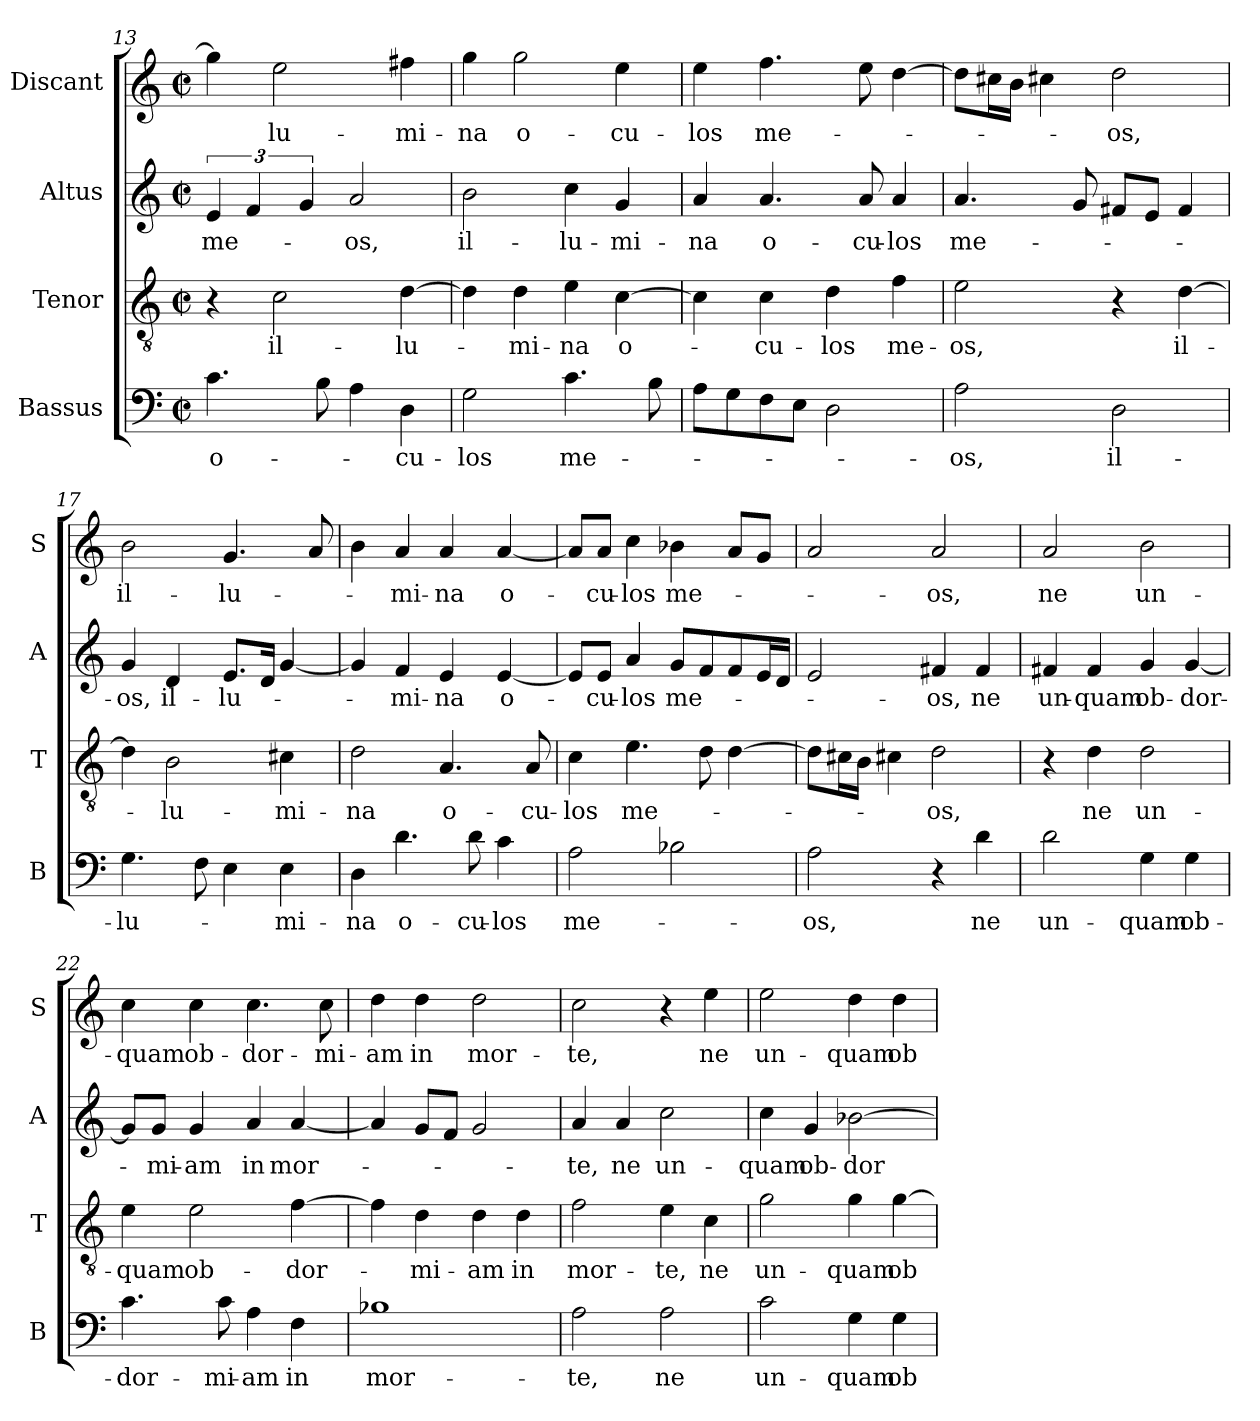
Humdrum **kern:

**kern	**text	**kern	**text	**kern	**text	**kern	**text
*part4	*part4	*part3	*part3	*part2	*part2	*part1	*part1
*staff4	*staff4	*staff3	*staff3	*staff2	*staff2	*staff1	*staff1
*I"Bassus	*	*I"Tenor	*	*I"Altus	*	*I"Discant	*
*I'B	*	*I'T	*	*I'A	*	*I'S	*
*clefF4	*	*clefGv2	*	*clefG2	*	*clefG2	*
*k[]	*	*k[]	*	*k[]	*	*k[]	*
*C:	*	*C:	*	*C:	*	*C:	*
*M2/2	*	*M2/2	*	*M2/2	*	*M2/2	*
*met(c|)	*	*met(c|)	*	*met(c|)	*	*met(c|)	*
=13	=13	=13	=13	=13	=13	=13	=13
4.c\	o-	4r	.	6e/	me-	4gg\]	.
.	.	.	.	6f/	.	.	.
.	.	2c\	il-	.	.	2ee\	-lu-
.	.	.	.	6g/	.	.	.
8B\	.	.	.	.	.	.	.
4A\	.	.	.	2a/	-os,	.	.
4D\	-cu-	[4d\	-lu-	.	.	4ff#X\	-mi-
=14	=14	=14	=14	=14	=14	=14	=14
2G\	-los	4d\]	.	2b\	il-	4gg\	-na
.	.	4d\	-mi-	.	.	2gg\	o-
4.c\	me-	4e\	-na	4cc\	-lu-	.	.
.	.	[4c\	o-	4g/	-mi-	4ee\	-cu-
8B\	.	.	.	.	.	.	.
=15	=15	=15	=15	=15	=15	=15	=15
8A\L	.	4c\]	.	4a/	-na	4ee\	-los
8G\	.	.	.	.	.	.	.
8F\	.	4c\	-cu-	4.a/	o-	4.ff\	me-
8E\J	.	.	.	.	.	.	.
2D\	.	4d\	-los	.	.	.	.
.	.	.	.	8a/	-cu-	8ee\	.
.	.	4f\	me-	4a/	-los	[4dd\	.
=16	=16	=16	=16	=16	=16	=16	=16
2A\	-os,	2e\	-os,	4.a/	me-	8dd\L]	.
.	.	.	.	.	.	16cc#X\L	.
.	.	.	.	.	.	16b\JJ	.
.	.	.	.	.	.	4cc#X\	.
.	.	.	.	8g/	.	.	.
2D\	il-	4r	.	8f#X/L	.	2dd\	-os,
.	.	.	.	8e/J	.	.	.
.	.	[4d\	il-	4f#/	.	.	.
=17	=17	=17	=17	=17	=17	=17	=17
4.G\	-lu-	4d\]	.	4g/	-os,	2b\	il-
.	.	2B\	-lu-	4d/	il-	.	.
8F\	.	.	.	.	.	.	.
4E\	.	.	.	8.e/L	-lu-	4.g/	-lu-
.	.	.	.	16d/Jk	.	.	.
4E\	-mi-	4c#X\	-mi-	[4g/	.	.	.
.	.	.	.	.	.	8a/	.
!!LO:PB:g=z
=18	=18	=18	=18	=18	=18	=18	=18
4D\	-na	2d\	-na	4g/]	.	4b\	.
4.d\	o-	.	.	4f/	-mi-	4a/	-mi-
.	.	4.A/	o-	4e/	-na	4a/	-na
8d\	-cu-	.	.	.	.	.	.
4c\	-los	.	.	[4e/	o-	[4a/	o-
.	.	8A/	-cu-	.	.	.	.
=19	=19	=19	=19	=19	=19	=19	=19
2A\	me-	4c\	-los	8e/L]	.	8a/L]	.
.	.	.	.	8e/J	-cu-	8a/J	-cu-
.	.	4.e\	me-	4a/	-los	4cc\	-los
2B-X\	.	.	.	8g/L	me-	4b-X\	me-
.	.	8d\	.	8f/	.	.	.
.	.	[4d\	.	8f/	.	8a/L	.
.	.	.	.	16e/L	.	8g/J	.
.	.	.	.	16d/JJ	.	.	.
=20	=20	=20	=20	=20	=20	=20	=20
2A\	-os,	8d\L]	.	2e/	.	2a/	.
.	.	16c#X\L	.	.	.	.	.
.	.	16B\JJ	.	.	.	.	.
.	.	4c#X\	.	.	.	.	.
4r	.	2d\	-os,	4f#X/	-os,	2a/	-os,
4d\	ne	.	.	4f#/	ne	.	.
=21	=21	=21	=21	=21	=21	=21	=21
2d\	un-	4r	.	4f#X/	un-	2a/	ne
.	.	4d\	ne	4f#/	-quam	.	.
4G\	-quam	2d\	un-	4g/	ob-	2b\	un-
4G\	ob-	.	.	[4g/	-dor-	.	.
=22	=22	=22	=22	=22	=22	=22	=22
4.c\	-dor-	4e\	-quam	8g/L]	.	4cc\	-quam
.	.	.	.	8g/J	-mi-	.	.
.	.	2e\	ob-	4g/	-am	4cc\	ob-
8c\	-mi-	.	.	.	.	.	.
4A\	-am	.	.	4a/	in	4.cc\	-dor-
4F\	in	[4f\	-dor-	[4a/	mor-	.	.
.	.	.	.	.	.	8cc\	-mi-
=23	=23	=23	=23	=23	=23	=23	=23
1B-X	mor-	4f\]	.	4a/]	.	4dd\	-am
.	.	4d\	-mi-	8g/L	.	4dd\	in
.	.	.	.	8f/J	.	.	.
.	.	4d\	-am	2g/	.	2dd\	mor-
.	.	4d\	in	.	.	.	.
!!LO:LB:g=z
=24	=24	=24	=24	=24	=24	=24	=24
2A\	-te,	2f\	mor-	4a/	-te,	2cc\	-te,
.	.	.	.	4a/	ne	.	.
2A\	ne	4e\	-te,	2cc\	un-	4r	.
.	.	4c\	ne	.	.	4ee\	ne
=25	=25	=25	=25	=25	=25	=25	=25
2c\	un-	2g\	un-	4cc\	-quam	2ee\	un-
.	.	.	.	4g/	ob-	.	.
4G\	-quam	4g\	-quam	[2b-X\	-dor-	4dd\	-quam
4G\	ob-	[4g\	ob-	.	.	4dd\	ob-
=	=	=	=	=	=	=	=
*-	*-	*-	*-	*-	*-	*-	*-
